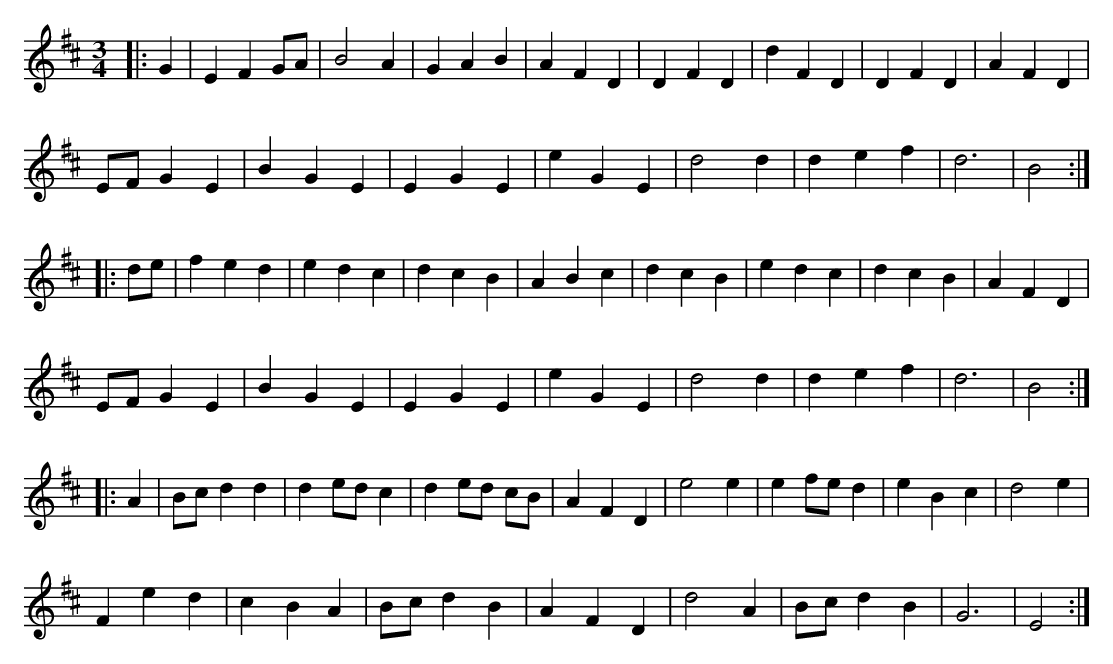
X:1
M:3/4
K:Edor
|:G2|E2 F2 GA|B4 A2|G2 A2 B2|A2 F2 D2|D2 F2 D2|d2 F2 D2|D2 F2 D2|A2 F2 D2|
EF G2 E2|B2 G2 E2|E2 G2 E2|e2 G2 E2|d4 d2|d2 e2 f2|d6|B4:|
|:de|f2 e2 d2|e2 d2 c2|d2 c2 B2|A2 B2 c2|d2 c2 B2|e2 d2 c2|d2 c2 B2|A2 F2 D2|
EF G2 E2|B2 G2 E2|E2 G2 E2|e2 G2 E2|d4 d2|d2 e2 f2|d6|B4:|
|:A2|Bc d2 d2|d2 ed c2|d2 ed cB|A2 F2 D2|e4 e2|e2 fe d2|e2 B2 c2|d4 e2|
F2 e2 d2|c2 B2 A2|Bc d2 B2|A2 F2 D2|d4 A2|Bc d2 B2|G6|E4:|
